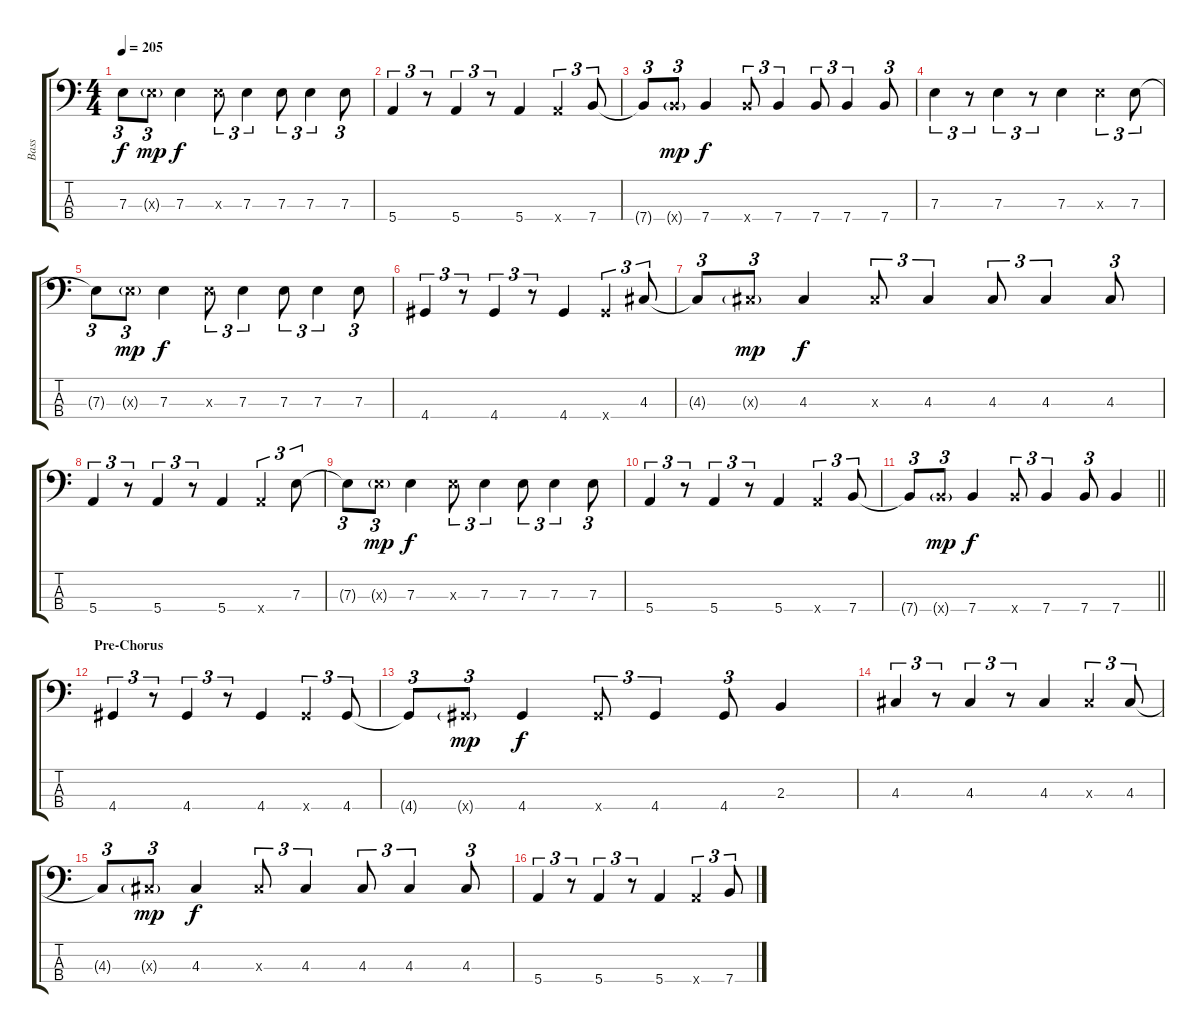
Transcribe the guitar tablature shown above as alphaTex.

\track ("Bass" "Bass") {instrument electricbasspick}
\staff {score tabs}
\tuning (G2 D2 A1 E1) {hide}
\ts (4 4)
\tempo 205
\clef f4
\ks c
7.3{t}.8{tu (3 2) dy f} 7.3{g x}.8{tu (3 2) dy mp} 7.3.4{dy f} 7.3{x}.8{tu (3 2)} 7.3.4{tu (3 2)} 7.3.8{tu (3 2)} 7.3.4{tu (3 2)} 7.3.8{tu (3 2)} |
5.4.4{tu (3 2)} r.8{tu (3 2)} 5.4.4{tu (3 2)} r.8{tu (3 2)} 5.4.4 5.4{x}.4{tu (3 2)} 7.4.8{tu (3 2)} |
7.4{t}.8{tu (3 2)} 7.4{g x}.8{tu (3 2) dy mp} 7.4.4{dy f} 7.4{x}.8{tu (3 2)} 7.4.4{tu (3 2)} 7.4.8{tu (3 2)} 7.4.4{tu (3 2)} 7.4.8{tu (3 2)} |
7.3.4{tu (3 2)} r.8{tu (3 2)} 7.3.4{tu (3 2)} r.8{tu (3 2)} 7.3.4 7.3{x}.4{tu (3 2)} 7.3.8{tu (3 2)} |
7.3{t}.8{tu (3 2)} 7.3{g x}.8{tu (3 2) dy mp} 7.3.4{dy f} 7.3{x}.8{tu (3 2)} 7.3.4{tu (3 2)} 7.3.8{tu (3 2)} 7.3.4{tu (3 2)} 7.3.8{tu (3 2)} |
4.4.4{tu (3 2)} r.8{tu (3 2)} 4.4.4{tu (3 2)} r.8{tu (3 2)} 4.4.4 4.4{x}.4{tu (3 2)} 4.3.8{tu (3 2)} |
4.3{t}.8{tu (3 2)} 4.3{g x}.8{tu (3 2) dy mp} 4.3.4{dy f} 4.3{x}.8{tu (3 2)} 4.3.4{tu (3 2)} 4.3.8{tu (3 2)} 4.3.4{tu (3 2)} 4.3.8{tu (3 2)} |
5.4.4{tu (3 2)} r.8{tu (3 2)} 5.4.4{tu (3 2)} r.8{tu (3 2)} 5.4.4 5.4{x}.4{tu (3 2)} 7.3.8{tu (3 2)} |
7.3{t}.8{tu (3 2)} 7.3{g x}.8{tu (3 2) dy mp} 7.3.4{dy f} 7.3{x}.8{tu (3 2)} 7.3.4{tu (3 2)} 7.3.8{tu (3 2)} 7.3.4{tu (3 2)} 7.3.8{tu (3 2)} |
5.4.4{tu (3 2)} r.8{tu (3 2)} 5.4.4{tu (3 2)} r.8{tu (3 2)} 5.4.4 5.4{x}.4{tu (3 2)} 7.4.8{tu (3 2)} |
\barLineRight lightlight
7.4{t}.8{tu (3 2)} 7.4{g x}.8{tu (3 2) dy mp} 7.4.4{dy f} 7.4{x}.8{tu (3 2)} 7.4.4{tu (3 2)} 7.4.8{tu (3 2)} 7.4.4 |
\section ("" "Pre-Chorus")
4.4.4{tu (3 2)} r.8{tu (3 2)} 4.4.4{tu (3 2)} r.8{tu (3 2)} 4.4.4 4.4{x}.4{tu (3 2)} 4.4.8{tu (3 2)} |
4.4{t}.8{tu (3 2)} 4.4{g x}.8{tu (3 2) dy mp} 4.4.4{dy f} 4.4{x}.8{tu (3 2)} 4.4.4{tu (3 2)} 4.4.8{tu (3 2)} 2.3.4 |
4.3.4{tu (3 2)} r.8{tu (3 2)} 4.3.4{tu (3 2)} r.8{tu (3 2)} 4.3.4 4.3{x}.4{tu (3 2)} 4.3.8{tu (3 2)} |
4.3{t}.8{tu (3 2)} 4.3{g x}.8{tu (3 2) dy mp} 4.3.4{dy f} 4.3{x}.8{tu (3 2)} 4.3.4{tu (3 2)} 4.3.8{tu (3 2)} 4.3.4{tu (3 2)} 4.3.8{tu (3 2)} |
5.4.4{tu (3 2)} r.8{tu (3 2)} 5.4.4{tu (3 2)} r.8{tu (3 2)} 5.4.4 5.4{x}.4{tu (3 2)} 7.4.8{tu (3 2)}
